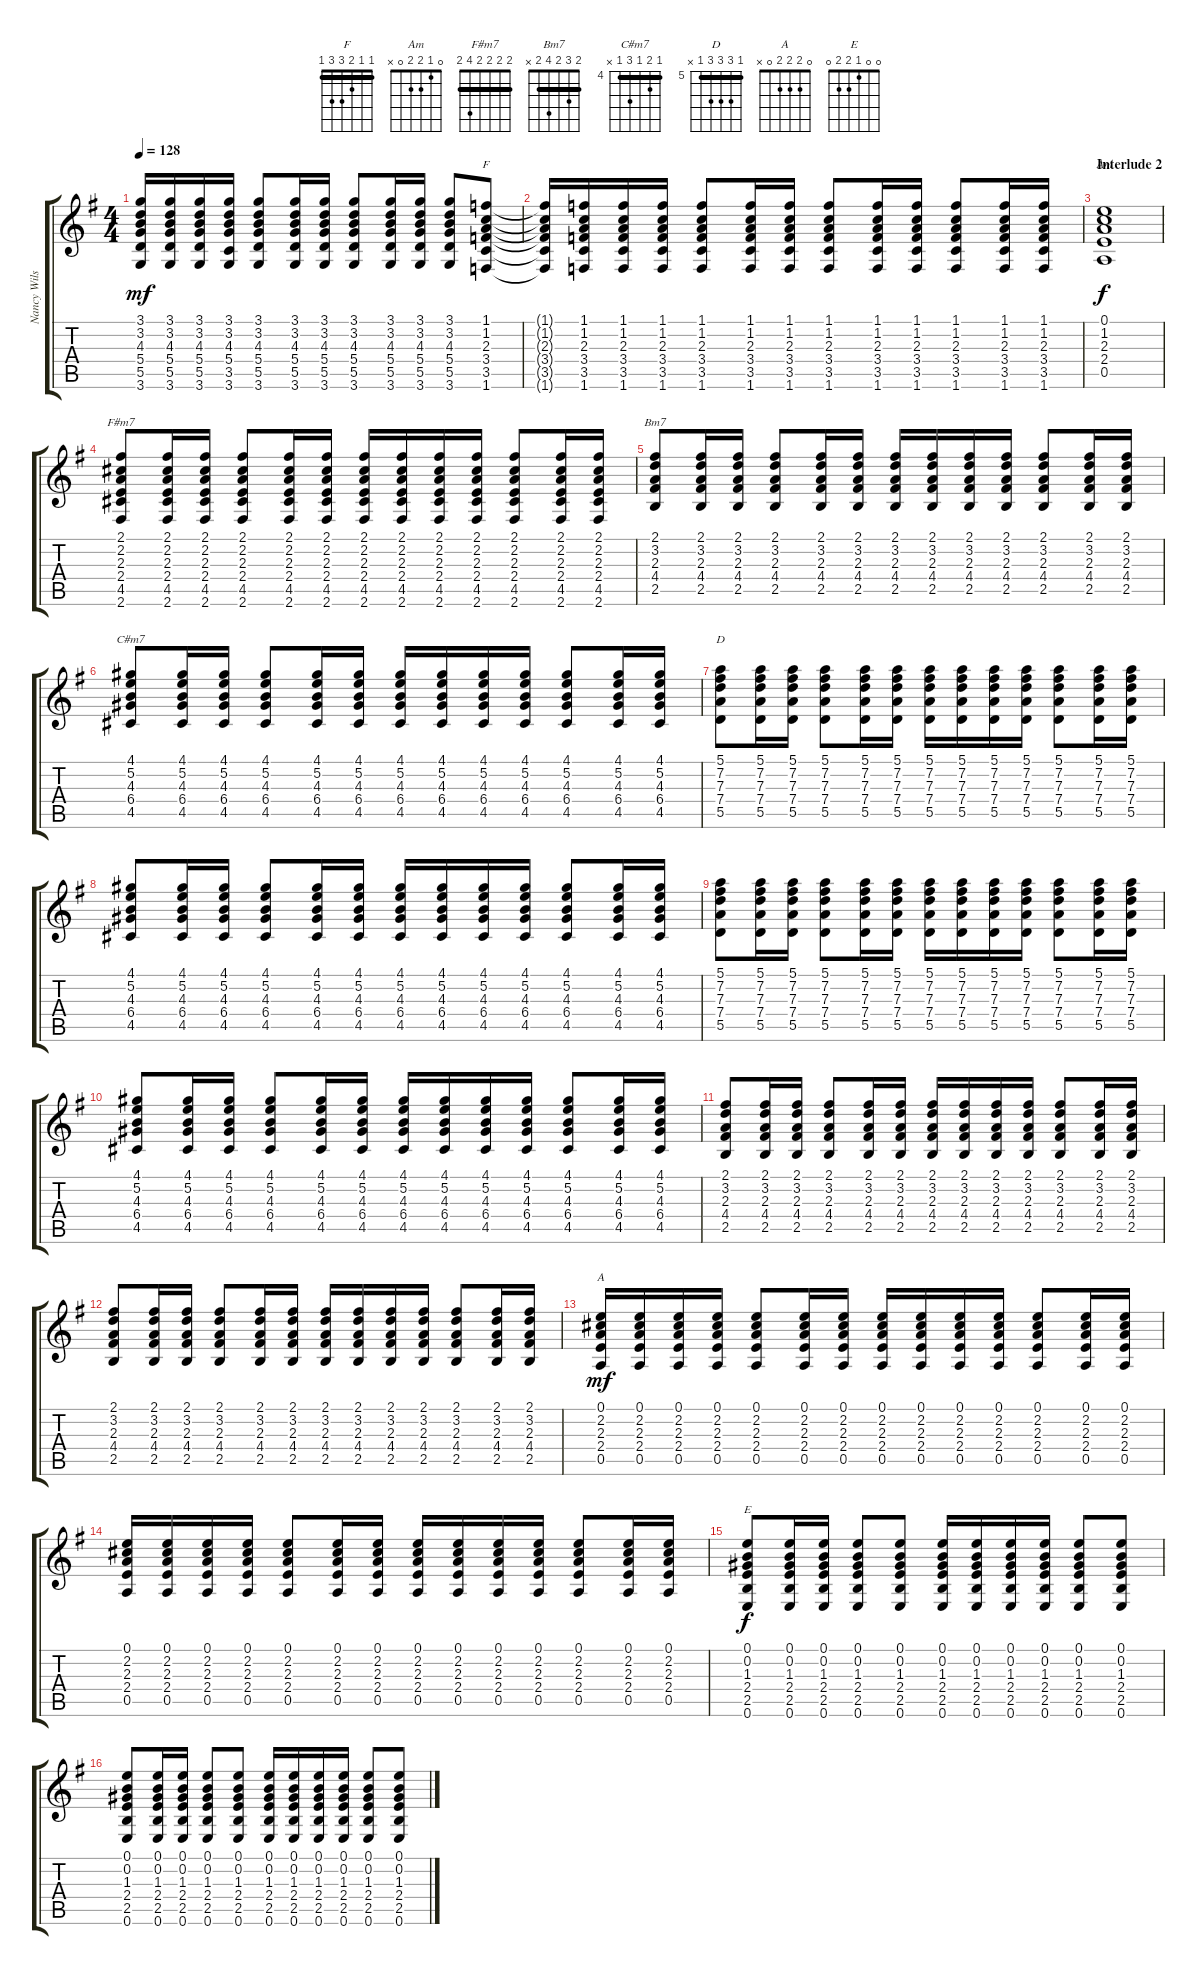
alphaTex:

\track ("Nancy Wilson" "Nancy Wils") {instrument acousticguitarsteel}
\staff {score tabs}
\tuning (E4 B3 G3 D3 A2 E2) {hide}
\chord ("F" 1 1 2 3 3 1) {barre 1}
\chord ("Am" 0 1 2 2 0 x)
\chord ("F#m7" 2 2 2 2 4 2) {barre 2}
\chord ("Bm7" 2 3 2 4 2 x) {barre 2}
\chord ("C#m7" 4 5 4 6 4 x) {firstfret 4 barre 4}
\chord ("D" 5 7 7 7 5 x) {firstfret 5 barre 5}
\chord ("A" 0 2 2 2 0 x)
\chord ("E" 0 0 1 2 2 0)
\ts (4 4)
\tempo 128
\clef g2
\ks g
(3.1{t} 3.2{t} 4.3{t} 5.4{t} 5.5{t} 3.6{t}).16{dy mf} (3.1 3.2 4.3 5.4 5.5 3.6).16 (3.1 3.2 4.3 5.4 5.5 3.6).16 (3.1 3.2 4.3 5.4 3.5 3.6).16 (3.1 3.2 4.3 5.4 5.5 3.6).8 (3.1 3.2 4.3 5.4 5.5 3.6).16 (3.1 3.2 4.3 5.4 5.5 3.6).16 (3.1 3.2 4.3 5.4 5.5 3.6).8 (3.1 3.2 4.3 5.4 5.5 3.6).16 (3.1 3.2 4.3 5.4 5.5 3.6).16 (3.1 3.2 4.3 5.4 5.5 3.6).8 (1.1 1.2 2.3 3.4 3.5 1.6).8{ch "F"} |
(1.1{t} 1.2{t} 2.3{t} 3.4{t} 3.5{t} 1.6{t}).16 (1.1 1.2 2.3 3.4 3.5 1.6).16 (1.1 1.2 2.3 3.4 3.5 1.6).16 (1.1 1.2 2.3 3.4 3.5 1.6).16 (1.1 1.2 2.3 3.4 3.5 1.6).8 (1.1 1.2 2.3 3.4 3.5 1.6).16 (1.1 1.2 2.3 3.4 3.5 1.6).16 (1.1 1.2 2.3 3.4 3.5 1.6).8 (1.1 1.2 2.3 3.4 3.5 1.6).16 (1.1 1.2 2.3 3.4 3.5 1.6).16 (1.1 1.2 2.3 3.4 3.5 1.6).8 (1.1 1.2 2.3 3.4 3.5 1.6).16 (1.1 1.2 2.3 3.4 3.5 1.6).16 |
\section ("" "Interlude 2")
(0.1 1.2 2.3 2.4 0.5).1{ch "Am" dy f} |
(2.1 2.2 2.3 2.4 4.5 2.6).8{ch "F#m7"} (2.1 2.2 2.3 2.4 4.5 2.6).16 (2.1 2.2 2.3 2.4 4.5 2.6).16 (2.1 2.2 2.3 2.4 4.5 2.6).8 (2.1 2.2 2.3 2.4 4.5 2.6).16 (2.1 2.2 2.3 2.4 4.5 2.6).16 (2.1 2.2 2.3 2.4 4.5 2.6).16 (2.1 2.2 2.3 2.4 4.5 2.6).16 (2.1 2.2 2.3 2.4 4.5 2.6).16 (2.1 2.2 2.3 2.4 4.5 2.6).16 (2.1 2.2 2.3 2.4 4.5 2.6).8 (2.1 2.2 2.3 2.4 4.5 2.6).16 (2.1 2.2 2.3 2.4 4.5 2.6).16 |
(2.1 3.2 2.3 4.4 2.5).8{ch "Bm7"} (2.1 3.2 2.3 4.4 2.5).16 (2.1 3.2 2.3 4.4 2.5).16 (2.1 3.2 2.3 4.4 2.5).8 (2.1 3.2 2.3 4.4 2.5).16 (2.1 3.2 2.3 4.4 2.5).16 (2.1 3.2 2.3 4.4 2.5).16 (2.1 3.2 2.3 4.4 2.5).16 (2.1 3.2 2.3 4.4 2.5).16 (2.1 3.2 2.3 4.4 2.5).16 (2.1 3.2 2.3 4.4 2.5).8 (2.1 3.2 2.3 4.4 2.5).16 (2.1 3.2 2.3 4.4 2.5).16 |
(4.1 5.2 4.3 6.4 4.5).8{ch "C#m7"} (4.1 5.2 4.3 6.4 4.5).16 (4.1 5.2 4.3 6.4 4.5).16 (4.1 5.2 4.3 6.4 4.5).8 (4.1 5.2 4.3 6.4 4.5).16 (4.1 5.2 4.3 6.4 4.5).16 (4.1 5.2 4.3 6.4 4.5).16 (4.1 5.2 4.3 6.4 4.5).16 (4.1 5.2 4.3 6.4 4.5).16 (4.1 5.2 4.3 6.4 4.5).16 (4.1 5.2 4.3 6.4 4.5).8 (4.1 5.2 4.3 6.4 4.5).16 (4.1 5.2 4.3 6.4 4.5).16 |
(5.1 7.2 7.3 7.4 5.5).8{ch "D"} (5.1 7.2 7.3 7.4 5.5).16 (5.1 7.2 7.3 7.4 5.5).16 (5.1 7.2 7.3 7.4 5.5).8 (5.1 7.2 7.3 7.4 5.5).16 (5.1 7.2 7.3 7.4 5.5).16 (5.1 7.2 7.3 7.4 5.5).16 (5.1 7.2 7.3 7.4 5.5).16 (5.1 7.2 7.3 7.4 5.5).16 (5.1 7.2 7.3 7.4 5.5).16 (5.1 7.2 7.3 7.4 5.5).8 (5.1 7.2 7.3 7.4 5.5).16 (5.1 7.2 7.3 7.4 5.5).16 |
(4.1 5.2 4.3 6.4 4.5).8 (4.1 5.2 4.3 6.4 4.5).16 (4.1 5.2 4.3 6.4 4.5).16 (4.1 5.2 4.3 6.4 4.5).8 (4.1 5.2 4.3 6.4 4.5).16 (4.1 5.2 4.3 6.4 4.5).16 (4.1 5.2 4.3 6.4 4.5).16 (4.1 5.2 4.3 6.4 4.5).16 (4.1 5.2 4.3 6.4 4.5).16 (4.1 5.2 4.3 6.4 4.5).16 (4.1 5.2 4.3 6.4 4.5).8 (4.1 5.2 4.3 6.4 4.5).16 (4.1 5.2 4.3 6.4 4.5).16 |
(5.1 7.2 7.3 7.4 5.5).8 (5.1 7.2 7.3 7.4 5.5).16 (5.1 7.2 7.3 7.4 5.5).16 (5.1 7.2 7.3 7.4 5.5).8 (5.1 7.2 7.3 7.4 5.5).16 (5.1 7.2 7.3 7.4 5.5).16 (5.1 7.2 7.3 7.4 5.5).16 (5.1 7.2 7.3 7.4 5.5).16 (5.1 7.2 7.3 7.4 5.5).16 (5.1 7.2 7.3 7.4 5.5).16 (5.1 7.2 7.3 7.4 5.5).8 (5.1 7.2 7.3 7.4 5.5).16 (5.1 7.2 7.3 7.4 5.5).16 |
(4.1 5.2 4.3 6.4 4.5).8 (4.1 5.2 4.3 6.4 4.5).16 (4.1 5.2 4.3 6.4 4.5).16 (4.1 5.2 4.3 6.4 4.5).8 (4.1 5.2 4.3 6.4 4.5).16 (4.1 5.2 4.3 6.4 4.5).16 (4.1 5.2 4.3 6.4 4.5).16 (4.1 5.2 4.3 6.4 4.5).16 (4.1 5.2 4.3 6.4 4.5).16 (4.1 5.2 4.3 6.4 4.5).16 (4.1 5.2 4.3 6.4 4.5).8 (4.1 5.2 4.3 6.4 4.5).16 (4.1 5.2 4.3 6.4 4.5).16 |
(2.1 3.2 2.3 4.4 2.5).8 (2.1 3.2 2.3 4.4 2.5).16 (2.1 3.2 2.3 4.4 2.5).16 (2.1 3.2 2.3 4.4 2.5).8 (2.1 3.2 2.3 4.4 2.5).16 (2.1 3.2 2.3 4.4 2.5).16 (2.1 3.2 2.3 4.4 2.5).16 (2.1 3.2 2.3 4.4 2.5).16 (2.1 3.2 2.3 4.4 2.5).16 (2.1 3.2 2.3 4.4 2.5).16 (2.1 3.2 2.3 4.4 2.5).8 (2.1 3.2 2.3 4.4 2.5).16 (2.1 3.2 2.3 4.4 2.5).16 |
(2.1 3.2 2.3 4.4 2.5).8 (2.1 3.2 2.3 4.4 2.5).16 (2.1 3.2 2.3 4.4 2.5).16 (2.1 3.2 2.3 4.4 2.5).8 (2.1 3.2 2.3 4.4 2.5).16 (2.1 3.2 2.3 4.4 2.5).16 (2.1 3.2 2.3 4.4 2.5).16 (2.1 3.2 2.3 4.4 2.5).16 (2.1 3.2 2.3 4.4 2.5).16 (2.1 3.2 2.3 4.4 2.5).16 (2.1 3.2 2.3 4.4 2.5).8 (2.1 3.2 2.3 4.4 2.5).16 (2.1 3.2 2.3 4.4 2.5).16 |
(0.1 2.2 2.3 2.4 0.5).16{ch "A" dy mf} (0.1 2.2 2.3 2.4 0.5).16 (0.1 2.2 2.3 2.4 0.5).16 (0.1 2.2 2.3 2.4 0.5).16 (0.1 2.2 2.3 2.4 0.5).8 (0.1 2.2 2.3 2.4 0.5).16 (0.1 2.2 2.3 2.4 0.5).16 (0.1 2.2 2.3 2.4 0.5).16 (0.1 2.2 2.3 2.4 0.5).16 (0.1 2.2 2.3 2.4 0.5).16 (0.1 2.2 2.3 2.4 0.5).16 (0.1 2.2 2.3 2.4 0.5).8 (0.1 2.2 2.3 2.4 0.5).16 (0.1 2.2 2.3 2.4 0.5).16 |
(0.1 2.2 2.3 2.4 0.5).16 (0.1 2.2 2.3 2.4 0.5).16 (0.1 2.2 2.3 2.4 0.5).16 (0.1 2.2 2.3 2.4 0.5).16 (0.1 2.2 2.3 2.4 0.5).8 (0.1 2.2 2.3 2.4 0.5).16 (0.1 2.2 2.3 2.4 0.5).16 (0.1 2.2 2.3 2.4 0.5).16 (0.1 2.2 2.3 2.4 0.5).16 (0.1 2.2 2.3 2.4 0.5).16 (0.1 2.2 2.3 2.4 0.5).16 (0.1 2.2 2.3 2.4 0.5).8 (0.1 2.2 2.3 2.4 0.5).16 (0.1 2.2 2.3 2.4 0.5).16 |
(0.1 0.2 1.3 2.4 2.5 0.6).8{ch "E" dy f} (0.1 0.2 1.3 2.4 2.5 0.6).16 (0.1 0.2 1.3 2.4 2.5 0.6).16 (0.1 0.2 1.3 2.4 2.5 0.6).8 (0.1 0.2 1.3 2.4 2.5 0.6).8 (0.1 0.2 1.3 2.4 2.5 0.6).16 (0.1 0.2 1.3 2.4 2.5 0.6).16 (0.1 0.2 1.3 2.4 2.5 0.6).16 (0.1 0.2 1.3 2.4 2.5 0.6).16 (0.1 0.2 1.3 2.4 2.5 0.6).8 (0.1 0.2 1.3 2.4 2.5 0.6).8 |
(0.1 0.2 1.3 2.4 2.5 0.6).8 (0.1 0.2 1.3 2.4 2.5 0.6).16 (0.1 0.2 1.3 2.4 2.5 0.6).16 (0.1 0.2 1.3 2.4 2.5 0.6).8 (0.1 0.2 1.3 2.4 2.5 0.6).8 (0.1 0.2 1.3 2.4 2.5 0.6).16 (0.1 0.2 1.3 2.4 2.5 0.6).16 (0.1 0.2 1.3 2.4 2.5 0.6).16 (0.1 0.2 1.3 2.4 2.5 0.6).16 (0.1 0.2 1.3 2.4 2.5 0.6).8 (0.1 0.2 1.3 2.4 2.5 0.6).8
